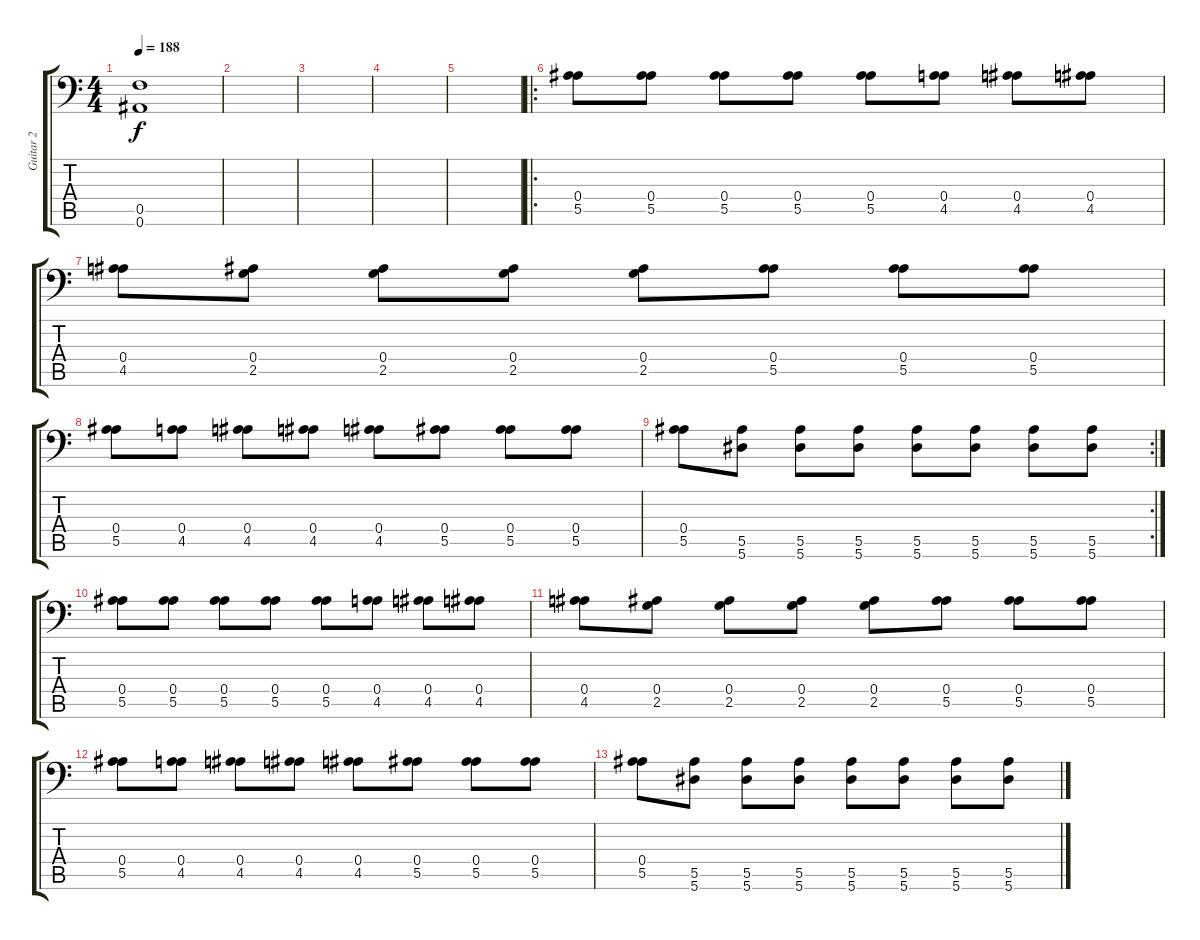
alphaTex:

\track ("Guitar 2" "Guitar 2") {instrument distortionguitar}
\staff {score tabs}
\tuning (C4 G3 Eb3 Bb2 F2 Bb1) {hide}
\ts (4 4)
\tempo 188
\clef f4
\ks c
(0.5{t} 0.6{t}).1{dy f} |
|
|
|
|
\ro
(0.4 5.5).8 (0.4 5.5).8 (0.4 5.5).8 (0.4 5.5).8 (0.4 5.5).8 (0.4 4.5).8 (0.4 4.5).8 (0.4 4.5).8 |
(0.4 4.5).8 (0.4 2.5).8 (0.4 2.5).8 (0.4 2.5).8 (0.4 2.5).8 (0.4 5.5).8 (0.4 5.5).8 (0.4 5.5).8 |
(0.4 5.5).8 (0.4 4.5).8 (0.4 4.5).8 (0.4 4.5).8 (0.4 4.5).8 (0.4 5.5).8 (0.4 5.5).8 (0.4 5.5).8 |
\rc 2
(0.4 5.5).8 (5.5 5.6).8 (5.5 5.6).8 (5.5 5.6).8 (5.5 5.6).8 (5.5 5.6).8 (5.5 5.6).8 (5.5 5.6).8 |
(0.4 5.5).8 (0.4 5.5).8 (0.4 5.5).8 (0.4 5.5).8 (0.4 5.5).8 (0.4 4.5).8 (0.4 4.5).8 (0.4 4.5).8 |
(0.4 4.5).8 (0.4 2.5).8 (0.4 2.5).8 (0.4 2.5).8 (0.4 2.5).8 (0.4 5.5).8 (0.4 5.5).8 (0.4 5.5).8 |
(0.4 5.5).8 (0.4 4.5).8 (0.4 4.5).8 (0.4 4.5).8 (0.4 4.5).8 (0.4 5.5).8 (0.4 5.5).8 (0.4 5.5).8 |
(0.4 5.5).8 (5.5 5.6).8 (5.5 5.6).8 (5.5 5.6).8 (5.5 5.6).8 (5.5 5.6).8 (5.5 5.6).8 (5.5 5.6).8
